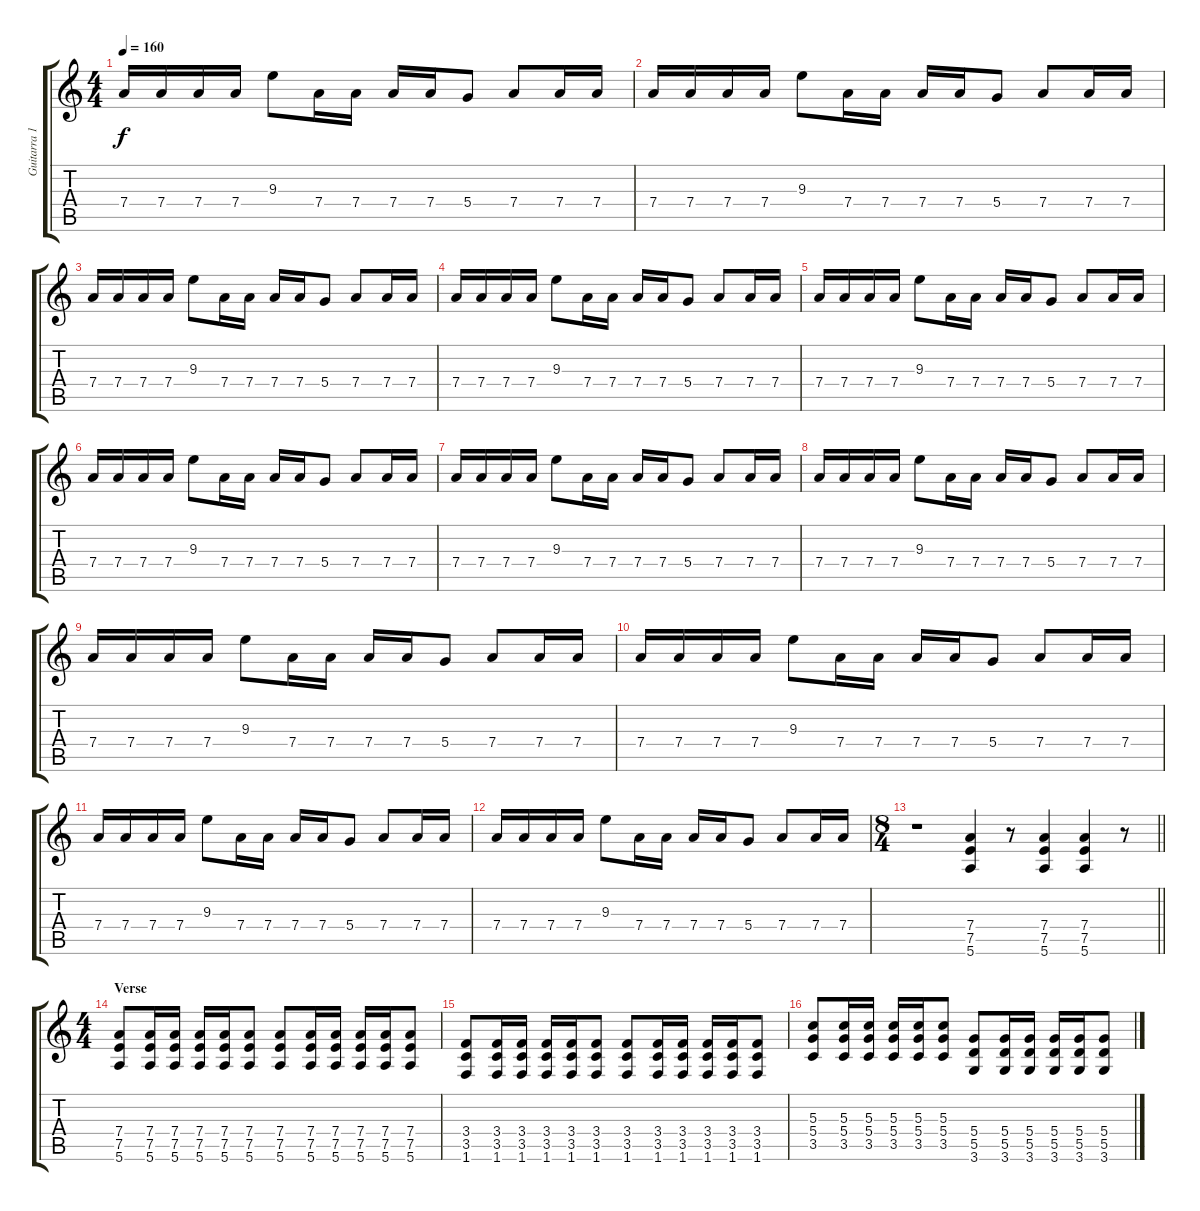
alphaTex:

\track ("Guitarra 1 - Mathias" "Guitarra 1") {instrument distortionguitar}
\staff {score tabs}
\tuning (E4 B3 G3 D3 A2 E2) {hide}
\ts (4 4)
\tempo 160
\clef g2
\ks c
7.4.16{dy f} 7.4.16 7.4.16 7.4.16 9.3.8 7.4.16 7.4.16 7.4.16 7.4.16 5.4.8 7.4.8 7.4.16 7.4.16 |
7.4.16 7.4.16 7.4.16 7.4.16 9.3.8 7.4.16 7.4.16 7.4.16 7.4.16 5.4.8 7.4.8 7.4.16 7.4.16 |
7.4.16 7.4.16 7.4.16 7.4.16 9.3.8 7.4.16 7.4.16 7.4.16 7.4.16 5.4.8 7.4.8 7.4.16 7.4.16 |
7.4.16 7.4.16 7.4.16 7.4.16 9.3.8 7.4.16 7.4.16 7.4.16 7.4.16 5.4.8 7.4.8 7.4.16 7.4.16 |
7.4.16 7.4.16 7.4.16 7.4.16 9.3.8 7.4.16 7.4.16 7.4.16 7.4.16 5.4.8 7.4.8 7.4.16 7.4.16 |
7.4.16 7.4.16 7.4.16 7.4.16 9.3.8 7.4.16 7.4.16 7.4.16 7.4.16 5.4.8 7.4.8 7.4.16 7.4.16 |
7.4.16 7.4.16 7.4.16 7.4.16 9.3.8 7.4.16 7.4.16 7.4.16 7.4.16 5.4.8 7.4.8 7.4.16 7.4.16 |
7.4.16 7.4.16 7.4.16 7.4.16 9.3.8 7.4.16 7.4.16 7.4.16 7.4.16 5.4.8 7.4.8 7.4.16 7.4.16 |
7.4.16 7.4.16 7.4.16 7.4.16 9.3.8 7.4.16 7.4.16 7.4.16 7.4.16 5.4.8 7.4.8 7.4.16 7.4.16 |
7.4.16 7.4.16 7.4.16 7.4.16 9.3.8 7.4.16 7.4.16 7.4.16 7.4.16 5.4.8 7.4.8 7.4.16 7.4.16 |
7.4.16 7.4.16 7.4.16 7.4.16 9.3.8 7.4.16 7.4.16 7.4.16 7.4.16 5.4.8 7.4.8 7.4.16 7.4.16 |
7.4.16 7.4.16 7.4.16 7.4.16 9.3.8 7.4.16 7.4.16 7.4.16 7.4.16 5.4.8 7.4.8 7.4.16 7.4.16 |
\ts (8 4)
\barLineRight lightlight
r.1 (7.4 7.5 5.6).4 r.8 (7.4 7.5 5.6).4 (7.4 7.5 5.6).4 r.8 |
\ts (4 4)
\section ("" "Verse")
(7.4 7.5 5.6).8 (7.4 7.5 5.6).16 (7.4 7.5 5.6).16 (7.4 7.5 5.6).16 (7.4 7.5 5.6).16 (7.4 7.5 5.6).8 (7.4 7.5 5.6).8 (7.4 7.5 5.6).16 (7.4 7.5 5.6).16 (7.4 7.5 5.6).16 (7.4 7.5 5.6).16 (7.4 7.5 5.6).8 |
(3.4 3.5 1.6).8 (3.4 3.5 1.6).16 (3.4 3.5 1.6).16 (3.4 3.5 1.6).16 (3.4 3.5 1.6).16 (3.4 3.5 1.6).8 (3.4 3.5 1.6).8 (3.4 3.5 1.6).16 (3.4 3.5 1.6).16 (3.4 3.5 1.6).16 (3.4 3.5 1.6).16 (3.4 3.5 1.6).8 |
(5.3 5.4 3.5).8 (5.3 5.4 3.5).16 (5.3 5.4 3.5).16 (5.3 5.4 3.5).16 (5.3 5.4 3.5).16 (5.3 5.4 3.5).8 (5.4 5.5 3.6).8 (5.4 5.5 3.6).16 (5.4 5.5 3.6).16 (5.4 5.5 3.6).16 (5.4 5.5 3.6).16 (5.4 5.5 3.6).8
